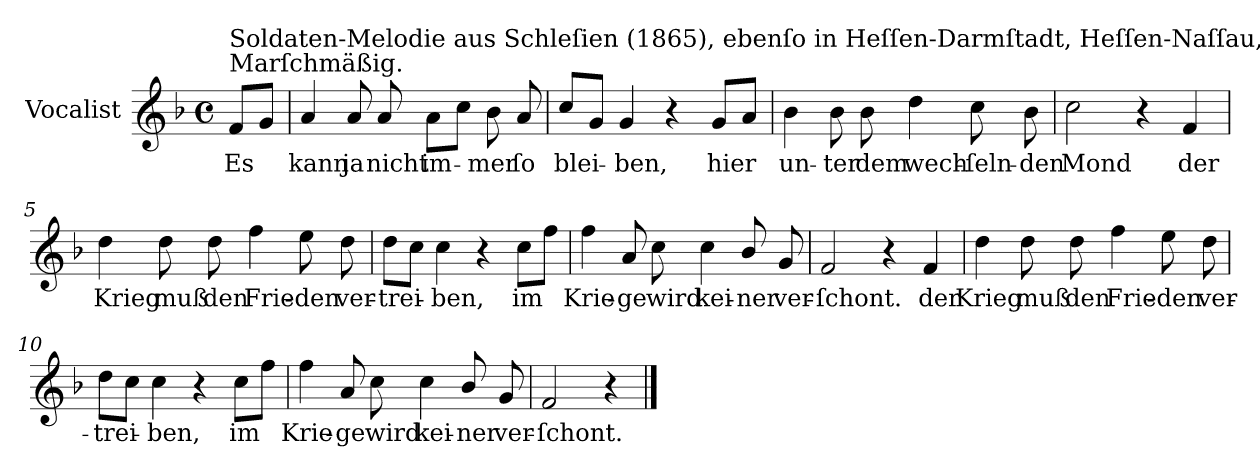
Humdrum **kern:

**kern	**text
*part1	*part1
*staff1	*staff1
*I"Vocalist	*
*k[b-]	*
*F:	*
*M4/4	*
*met(c)	*
=	=
!LO:TX:a:t=Marſchmäßig.	!
!LO:TX:a:t=Soldaten-Melodie aus Schleſien (1865), ebenſo in Heſſen-Darmſtadt, Heſſen-Naſſau, Wetterau, Schleswig rc 1880-90.	!
8fL	Es
8gJ	.
=1	=1
4a	kann
8a	ja
8a	nicht
8aL	im-
8ccJ	.
8b-	-mer
8a	ſo
=2	=2
8ccL	blei-
8gJ	.
4g	-ben,
4r	.
8gL	hier
8aJ	.
=3	=3
4b-	un-
8b-	-ter
8b-	dem
4dd	wech-
8cc	-ſeln-
8b-	-den
=4	=4
2cc	Mond
4r	.
4f	der
=5	=5
4dd	Krieg
8dd	muß
8dd	den
4ff	Frie-
8ee	-den
8dd	ver-
=6	=6
8ddL	-trei-
8ccJ	.
4cc	-ben,
4r	.
8ccL	im
8ffJ	.
=7	=7
4ff	Krie-
8a	-ge
8cc	wird
4cc	kei-
8b-/	-ner
8g	ver-
=8	=8
2f	-ſchont.
4r	.
4f	der
=9	=9
4dd	Krieg
8dd	muß
8dd	den
4ff	Frie-
8ee	-den
8dd	ver-
=10	=10
8ddL	-trei-
8ccJ	.
4cc	-ben,
4r	.
8ccL	im
8ffJ	.
=11	=11
4ff	Krie-
8a	-ge
8cc	wird
4cc	kei-
8b-/	-ner
8g	ver-
=12	=12
2f	-ſchont.
4r	.
==	==
*-	*-
